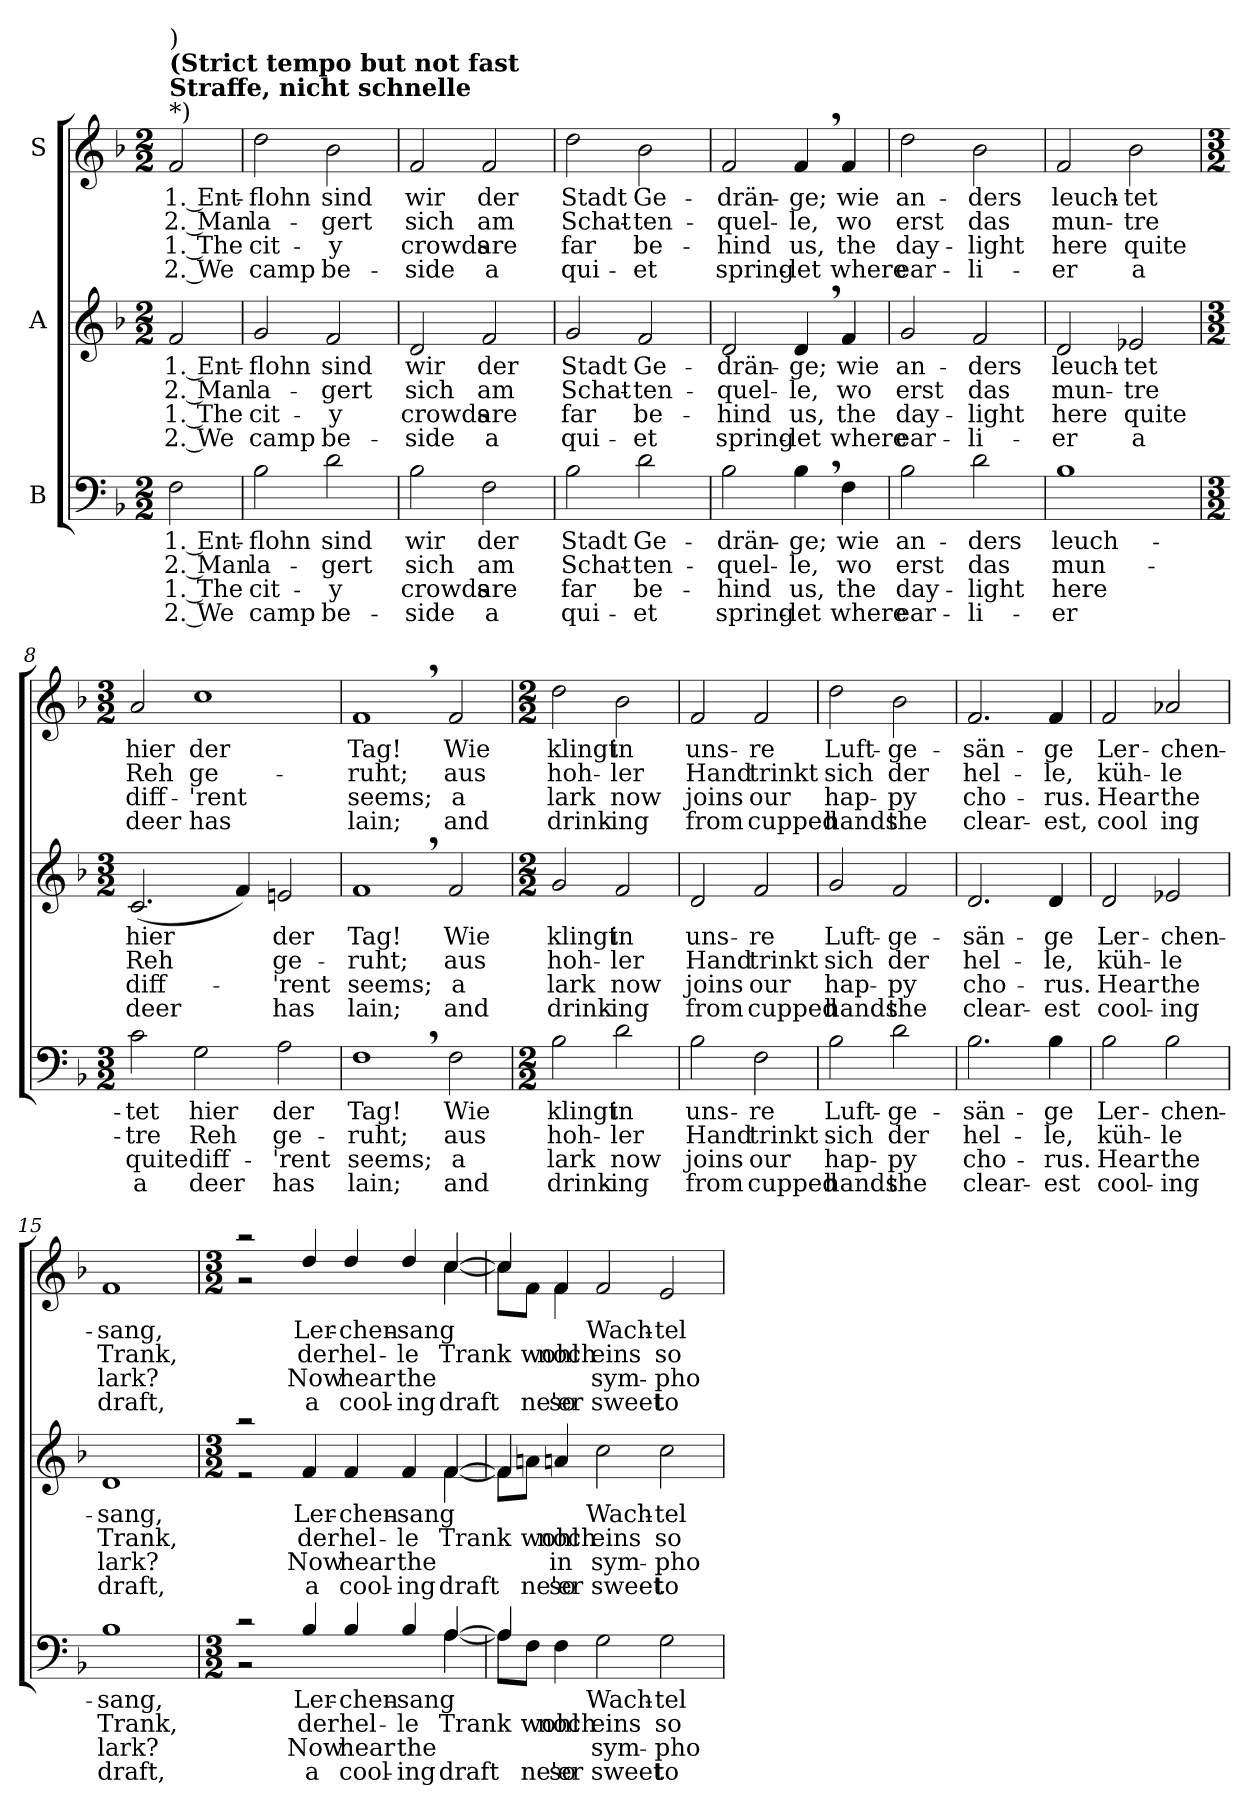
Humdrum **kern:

**kern	**text	**text	**text	**text	**kern	**text	**text	**text	**text	**kern	**text	**text	**text	**text
*part3	*part3	*part3	*part3	*part3	*part2	*part2	*part2	*part2	*part2	*part1	*part1	*part1	*part1	*part1
*staff3	*staff3	*staff3	*staff3	*staff3	*staff2	*staff2	*staff2	*staff2	*staff2	*staff1	*staff1	*staff1	*staff1	*staff1
*I"B	*	*	*	*	*I"A	*	*	*	*	*I"S	*	*	*	*
*clefF4	*	*	*	*	*clefG2	*	*	*	*	*clefG2	*	*	*	*
*k[b-]	*	*	*	*	*k[b-]	*	*	*	*	*k[b-]	*	*	*	*
*F:	*	*	*	*	*F:	*	*	*	*	*F:	*	*	*	*
*M2/2	*	*	*	*	*M2/2	*	*	*	*	*M2/2	*	*	*	*
=1	=1	=1	=1	=1	=1	=1	=1	=1	=1	=1	=1	=1	=1	=1
!	!	!	!	!	!	!	!	!	!	!LO:TX:a:t=*)	!	!	!	!
!	!	!	!	!	!	!	!	!	!	!LO:TX:a:B:t=Straffe, nicht schnelle	!	!	!	!
!	!	!	!	!	!	!	!	!	!	!LO:TX:a:B:t=(Strict tempo but not fast	!	!	!	!
!	!	!	!	!	!	!	!	!	!	!LO:TX:a:t=)	!	!	!	!
!	!LO:LY:b	!LO:LY:b	!LO:LY:b	!LO:LY:b	!	!LO:LY:b	!LO:LY:b	!LO:LY:b	!LO:LY:b	!	!LO:LY:b	!LO:LY:b	!LO:LY:b	!LO:LY:b
2F\	1. Ent-	2. Man	1. The	2. We	2f/	1. Ent-	2. Man	1. The	2. We	2f/	1. Ent-	2. Man	1. The	2. We
=2	=2	=2	=2	=2	=2	=2	=2	=2	=2	=2	=2	=2	=2	=2
!	!LO:LY:b	!LO:LY:b	!LO:LY:b	!LO:LY:b	!	!LO:LY:b	!LO:LY:b	!LO:LY:b	!LO:LY:b	!	!LO:LY:b	!LO:LY:b	!LO:LY:b	!LO:LY:b
2B-\	-flohn	la-	cit-	camp	2g/	-flohn	la-	cit-	camp	2dd\	-flohn	la-	cit-	camp
!	!LO:LY:b	!LO:LY:b	!LO:LY:b	!LO:LY:b	!	!LO:LY:b	!LO:LY:b	!LO:LY:b	!LO:LY:b	!	!LO:LY:b	!LO:LY:b	!LO:LY:b	!LO:LY:b
2d\	sind	-gert	-y	be-	2f/	sind	-gert	-y	be-	2b-\	sind	-gert	-y	be-
=3	=3	=3	=3	=3	=3	=3	=3	=3	=3	=3	=3	=3	=3	=3
!	!LO:LY:b	!LO:LY:b	!LO:LY:b	!LO:LY:b	!	!LO:LY:b	!LO:LY:b	!LO:LY:b	!LO:LY:b	!	!LO:LY:b	!LO:LY:b	!LO:LY:b	!LO:LY:b
2B-\	wir	sich	crowds	-side	2d/	wir	sich	crowds	-side	2f/	wir	sich	crowds	-side
!	!LO:LY:b	!LO:LY:b	!LO:LY:b	!LO:LY:b	!	!LO:LY:b	!LO:LY:b	!LO:LY:b	!LO:LY:b	!	!LO:LY:b	!LO:LY:b	!LO:LY:b	!LO:LY:b
2F\	der	am	are	a	2f/	der	am	are	a	2f/	der	am	are	a
=4	=4	=4	=4	=4	=4	=4	=4	=4	=4	=4	=4	=4	=4	=4
!	!LO:LY:b	!LO:LY:b	!LO:LY:b	!LO:LY:b	!	!LO:LY:b	!LO:LY:b	!LO:LY:b	!LO:LY:b	!	!LO:LY:b	!LO:LY:b	!LO:LY:b	!LO:LY:b
2B-\	Stadt	Schat-	far	qui-	2g/	Stadt	Schat-	far	qui-	2dd\	Stadt	Schat-	far	qui-
!	!LO:LY:b	!LO:LY:b	!LO:LY:b	!LO:LY:b	!	!LO:LY:b	!LO:LY:b	!LO:LY:b	!LO:LY:b	!	!LO:LY:b	!LO:LY:b	!LO:LY:b	!LO:LY:b
2d\	Ge-	-ten-	be-	-et	2f/	Ge-	-ten-	be-	-et	2b-\	Ge-	-ten-	be-	-et
=5	=5	=5	=5	=5	=5	=5	=5	=5	=5	=5	=5	=5	=5	=5
!	!LO:LY:b	!LO:LY:b	!LO:LY:b	!LO:LY:b	!	!LO:LY:b	!LO:LY:b	!LO:LY:b	!LO:LY:b	!	!LO:LY:b	!LO:LY:b	!LO:LY:b	!LO:LY:b
2B-\	-drän-	-quel-	-hind	spring-	2d/	-drän-	-quel-	-hind	spring-	2f/	-drän-	-quel-	-hind	spring-
!	!LO:LY:b	!LO:LY:b	!LO:LY:b	!LO:LY:b	!	!LO:LY:b	!LO:LY:b	!LO:LY:b	!LO:LY:b	!	!LO:LY:b	!LO:LY:b	!LO:LY:b	!LO:LY:b
4B-,>\	-ge;	-le,	us,	-let	4d,>/	-ge;	-le,	us,	-let	4f,>/	-ge;	-le,	us,	-let
!	!LO:LY:b	!LO:LY:b	!LO:LY:b	!LO:LY:b	!	!LO:LY:b	!LO:LY:b	!LO:LY:b	!LO:LY:b	!	!LO:LY:b	!LO:LY:b	!LO:LY:b	!LO:LY:b
4F\	wie	wo	the	where	4f/	wie	wo	the	where	4f/	wie	wo	the	where
=6	=6	=6	=6	=6	=6	=6	=6	=6	=6	=6	=6	=6	=6	=6
!	!LO:LY:b	!LO:LY:b	!LO:LY:b	!LO:LY:b	!	!LO:LY:b	!LO:LY:b	!LO:LY:b	!LO:LY:b	!	!LO:LY:b	!LO:LY:b	!LO:LY:b	!LO:LY:b
2B-\	an-	erst	day-	ear-	2g/	an-	erst	day-	ear-	2dd\	an-	erst	day-	ear-
!	!LO:LY:b	!LO:LY:b	!LO:LY:b	!LO:LY:b	!	!LO:LY:b	!LO:LY:b	!LO:LY:b	!LO:LY:b	!	!LO:LY:b	!LO:LY:b	!LO:LY:b	!LO:LY:b
2d\	-ders	das	-light	-li-	2f/	-ders	das	-light	-li-	2b-\	-ders	das	-light	-li-
=7	=7	=7	=7	=7	=7	=7	=7	=7	=7	=7	=7	=7	=7	=7
!	!LO:LY:b	!LO:LY:b	!LO:LY:b	!LO:LY:b	!	!LO:LY:b	!LO:LY:b	!LO:LY:b	!LO:LY:b	!	!LO:LY:b	!LO:LY:b	!LO:LY:b	!LO:LY:b
1B-	leuch-	mun-	here	-er	2d/	leuch-	mun-	here	-er	2f/	leuch-	mun-	here	-er
!	!	!	!	!	!	!LO:LY:b	!LO:LY:b	!LO:LY:b	!LO:LY:b	!	!LO:LY:b	!LO:LY:b	!LO:LY:b	!LO:LY:b
.	.	.	.	.	2e-X/	-tet	-tre	quite	a	2b-\	-tet	-tre	quite	a
!!LO:LB:g=z
=8	=8	=8	=8	=8	=8	=8	=8	=8	=8	=8	=8	=8	=8	=8
*M3/2	*	*	*	*	*M3/2	*	*	*	*	*M3/2	*	*	*	*
!	!LO:LY:b	!LO:LY:b	!LO:LY:b	!LO:LY:b	!	!LO:LY:b	!LO:LY:b	!LO:LY:b	!LO:LY:b	!	!LO:LY:b	!LO:LY:b	!LO:LY:b	!LO:LY:b
2c\	-tet	-tre	quite	a	(<2.c/	hier	Reh	diff-	deer	2a/	hier	Reh	diff-	deer
!	!LO:LY:b	!LO:LY:b	!LO:LY:b	!LO:LY:b	!	!	!	!	!	!	!LO:LY:b	!LO:LY:b	!LO:LY:b	!LO:LY:b
2G\	hier	Reh	diff-	deer	.	.	.	.	.	1cc	der	ge-	-'rent	has
.	.	.	.	.	4f/)	.	.	.	.	.	.	.	.	.
!	!LO:LY:b	!LO:LY:b	!LO:LY:b	!LO:LY:b	!	!LO:LY:b	!LO:LY:b	!LO:LY:b	!LO:LY:b	!	!	!	!	!
2A\	der	ge-	-'rent	has	2en/	der	ge-	-'rent	has	.	.	.	.	.
=9	=9	=9	=9	=9	=9	=9	=9	=9	=9	=9	=9	=9	=9	=9
!	!LO:LY:b	!LO:LY:b	!LO:LY:b	!LO:LY:b	!	!LO:LY:b	!LO:LY:b	!LO:LY:b	!LO:LY:b	!	!LO:LY:b	!LO:LY:b	!LO:LY:b	!LO:LY:b
1F,>	Tag!	-ruht;	seems;	lain;	1f,>	Tag!	-ruht;	seems;	lain;	1f,>	Tag!	-ruht;	seems;	lain;
!	!LO:LY:b	!LO:LY:b	!LO:LY:b	!LO:LY:b	!	!LO:LY:b	!LO:LY:b	!LO:LY:b	!LO:LY:b	!	!LO:LY:b	!LO:LY:b	!LO:LY:b	!LO:LY:b
2F\	Wie	aus	a	and	2f/	Wie	aus	a	and	2f/	Wie	aus	a	and
=10	=10	=10	=10	=10	=10	=10	=10	=10	=10	=10	=10	=10	=10	=10
*M2/2	*	*	*	*	*M2/2	*	*	*	*	*M2/2	*	*	*	*
!	!LO:LY:b	!LO:LY:b	!LO:LY:b	!LO:LY:b	!	!LO:LY:b	!LO:LY:b	!LO:LY:b	!LO:LY:b	!	!LO:LY:b	!LO:LY:b	!LO:LY:b	!LO:LY:b
2B-\	klingt	hoh-	lark	drink-	2g/	klingt	hoh-	lark	drink-	2dd\	klingt	hoh-	lark	drink-
!	!LO:LY:b	!LO:LY:b	!LO:LY:b	!LO:LY:b	!	!LO:LY:b	!LO:LY:b	!LO:LY:b	!LO:LY:b	!	!LO:LY:b	!LO:LY:b	!LO:LY:b	!LO:LY:b
2d\	in	-ler	now	-ing	2f/	in	-ler	now	-ing	2b-\	in	-ler	now	-ing
=11	=11	=11	=11	=11	=11	=11	=11	=11	=11	=11	=11	=11	=11	=11
!	!LO:LY:b	!LO:LY:b	!LO:LY:b	!LO:LY:b	!	!LO:LY:b	!LO:LY:b	!LO:LY:b	!LO:LY:b	!	!LO:LY:b	!LO:LY:b	!LO:LY:b	!LO:LY:b
2B-\	uns-	Hand	joins	from	2d/	uns-	Hand	joins	from	2f/	uns-	Hand	joins	from
!	!LO:LY:b	!LO:LY:b	!LO:LY:b	!LO:LY:b	!	!LO:LY:b	!LO:LY:b	!LO:LY:b	!LO:LY:b	!	!LO:LY:b	!LO:LY:b	!LO:LY:b	!LO:LY:b
2F\	-re	trinkt	our	cupped	2f/	-re	trinkt	our	cupped	2f/	-re	trinkt	our	cupped
=12	=12	=12	=12	=12	=12	=12	=12	=12	=12	=12	=12	=12	=12	=12
!	!LO:LY:b	!LO:LY:b	!LO:LY:b	!LO:LY:b	!	!LO:LY:b	!LO:LY:b	!LO:LY:b	!LO:LY:b	!	!LO:LY:b	!LO:LY:b	!LO:LY:b	!LO:LY:b
2B-\	Luft-	sich	hap-	hands	2g/	Luft-	sich	hap-	hands	2dd\	Luft-	sich	hap-	hands
!	!LO:LY:b	!LO:LY:b	!LO:LY:b	!LO:LY:b	!	!LO:LY:b	!LO:LY:b	!LO:LY:b	!LO:LY:b	!	!LO:LY:b	!LO:LY:b	!LO:LY:b	!LO:LY:b
2d\	-ge-	der	-py	the	2f/	-ge-	der	-py	the	2b-\	-ge-	der	-py	the
=13	=13	=13	=13	=13	=13	=13	=13	=13	=13	=13	=13	=13	=13	=13
!	!LO:LY:b	!LO:LY:b	!LO:LY:b	!LO:LY:b	!	!LO:LY:b	!LO:LY:b	!LO:LY:b	!LO:LY:b	!	!LO:LY:b	!LO:LY:b	!LO:LY:b	!LO:LY:b
2.B-\	-sän-	hel-	cho-	clear-	2.d/	-sän-	hel-	cho-	clear-	2.f/	-sän-	hel-	cho-	clear-
!	!LO:LY:b	!LO:LY:b	!LO:LY:b	!LO:LY:b	!	!LO:LY:b	!LO:LY:b	!LO:LY:b	!LO:LY:b	!	!LO:LY:b	!LO:LY:b	!LO:LY:b	!LO:LY:b
4B-\	-ge	-le,	-rus.	-est	4d/	-ge	-le,	-rus.	-est	4f/	-ge	-le,	-rus.	-est,
=14	=14	=14	=14	=14	=14	=14	=14	=14	=14	=14	=14	=14	=14	=14
!	!LO:LY:b	!LO:LY:b	!LO:LY:b	!LO:LY:b	!	!LO:LY:b	!LO:LY:b	!LO:LY:b	!LO:LY:b	!	!LO:LY:b	!LO:LY:b	!LO:LY:b	!LO:LY:b
2B-\	Ler-	küh-	Hear	cool-	2d/	Ler-	küh-	Hear	cool-	2f/	Ler-	küh-	Hear	cool
!	!LO:LY:b	!LO:LY:b	!LO:LY:b	!LO:LY:b	!	!LO:LY:b	!LO:LY:b	!LO:LY:b	!LO:LY:b	!	!LO:LY:b	!LO:LY:b	!LO:LY:b	!LO:LY:b
2B-\	-chen-	-le	the	-ing	2e-X/	-chen-	-le	the	-ing	2a-X/	-chen-	-le	the	ing
!!LO:PB:g=z
=15	=15	=15	=15	=15	=15	=15	=15	=15	=15	=15	=15	=15	=15	=15
!	!LO:LY:b	!LO:LY:b	!LO:LY:b	!LO:LY:b	!	!LO:LY:b	!LO:LY:b	!LO:LY:b	!LO:LY:b	!	!LO:LY:b	!LO:LY:b	!LO:LY:b	!LO:LY:b
1B-	-sang,	Trank,	lark?	draft,	1d	-sang,	Trank,	lark?	draft,	1f	-sang,	Trank,	lark?	draft,
=16	=16	=16	=16	=16	=16	=16	=16	=16	=16	=16	=16	=16	=16	=16
*M3/2	*	*	*	*	*M3/2	*	*	*	*	*M3/2	*	*	*	*
*^	*	*	*	*	*^	*	*	*	*	*^	*	*	*	*
2rc	2r	.	.	.	.	2raa	2r	.	.	.	.	2raa	2r	.	.	.	.
!	!	!LO:LY:b	!LO:LY:b	!LO:LY:b	!LO:LY:b	!	!	!LO:LY:b	!LO:LY:b	!LO:LY:b	!LO:LY:b	!	!	!LO:LY:b	!LO:LY:b	!LO:LY:b	!LO:LY:b
4B-/	2ryy	Ler-	der	Now	a	4f/	2ryy	Ler-	der	Now	a	4dd/	2ryy	Ler-	der	Now	a
!	!	!LO:LY:b	!LO:LY:b	!LO:LY:b	!LO:LY:b	!	!	!LO:LY:b	!LO:LY:b	!LO:LY:b	!LO:LY:b	!	!	!LO:LY:b	!LO:LY:b	!LO:LY:b	!LO:LY:b
4B-/	.	-chen-	hel-	hear	cool-	4f/	.	-chen-	hel-	hear	cool-	4dd/	.	-chen-	hel-	hear	cool-
!	!	!LO:LY:b	!LO:LY:b	!LO:LY:b	!LO:LY:b	!	!	!LO:LY:b	!LO:LY:b	!LO:LY:b	!LO:LY:b	!	!	!LO:LY:b	!LO:LY:b	!LO:LY:b	!LO:LY:b
4B-/	4ryy	-sang	-le	the	-ing	4f/	4ryy	-sang	-le	the	-ing	4dd/	4ryy	-sang	-le	the	-ing
!	!	!LO:LY:b	!	!LO:LY:b	!	!	!	!	!	!	!	!	!	!	!	!	!
!	!	!	!LO:LY:b	!	!LO:LY:b	!	!	!LO:LY:b	!	!LO:LY:b	!	!	!	!	!	!	!
!	!	!	!	!	!	!	!	!	!LO:LY:b	!	!LO:LY:b	!	!	!LO:LY:b	!	!LO:LY:b	!
!	!	!	!	!	!	!	!	!	!	!	!	!	!	!	!LO:LY:b	!	!LO:LY:b
[>4A/	[4A\	.	Trank	.	draft	[>4f/	[4f\	.	Trank	.	draft	[>4cc/	[<4cc\	.	Trank	.	draft
=17	=17	=17	=17	=17	=17	=17	=17	=17	=17	=17	=17	=17	=17	=17	=17	=17	=17
4A/]	8A\L]	.	.	.	.	4f/]	8f!\L]	.	.	.	.	4cc/]	8cc!\L]	.	.	.	.
!	!	!	!LO:LY:b	!	!LO:LY:b	!	!	!	!LO:LY:b	!	!LO:LY:b	!	!	!	!LO:LY:b	!	!LO:LY:b
.	8F!\J	.	wohl	.	ne'er	.	8an!\J	.	wohl	.	ne'er	.	8f!\J	.	wohl	.	ne'er
!	!	!LO:LY:b	!	!LO:LY:b	!	!	!	!	!	!	!	!	!	!	!	!	!
!	!	!	!LO:LY:b	!	!LO:LY:b	!	!	!LO:LY:b	!	!LO:LY:b	!LO:LY:b	!	!	!	!	!	!
!	!	!	!	!	!	!	!	!	!LO:LY:b	!	!	!	!	!LO:LY:b	!	!LO:LY:b	!
!	!	!	!	!	!	!	!	!	!	!	!	!	!	!	!LO:LY:b	!	!LO:LY:b
4F\	4ryy	.	noch	.	so	4an/	4ryy	.	noch	in	so	4f/	4f\	.	noch	.	so
!	!	!LO:LY:b	!LO:LY:b	!LO:LY:b	!LO:LY:b	!	!	!LO:LY:b	!LO:LY:b	!LO:LY:b	!LO:LY:b	!	!	!LO:LY:b	!LO:LY:b	!LO:LY:b	!LO:LY:b
2G\	2ryy	Wach-	eins	sym-	sweet	2cc\	2ryy	Wach-	eins	sym-	sweet	2f/	2ryy	Wach-	eins	sym-	sweet
!	!	!LO:LY:b	!LO:LY:b	!LO:LY:b	!LO:LY:b	!	!	!LO:LY:b	!LO:LY:b	!LO:LY:b	!LO:LY:b	!	!	!LO:LY:b	!LO:LY:b	!LO:LY:b	!LO:LY:b
2G\	2ryy	-tel-	so	-pho-	to	2cc\	2ryy	-tel-	so	-pho-	to	2e/	2ryy	-tel-	so	-pho-	to
*v	*v	*	*	*	*	*	*	*	*	*	*	*v	*v	*	*	*	*
*	*	*	*	*	*v	*v	*	*	*	*	*	*	*	*	*
=	=	=	=	=	=	=	=	=	=	=	=	=	=	=
*-	*-	*-	*-	*-	*-	*-	*-	*-	*-	*-	*-	*-	*-	*-
